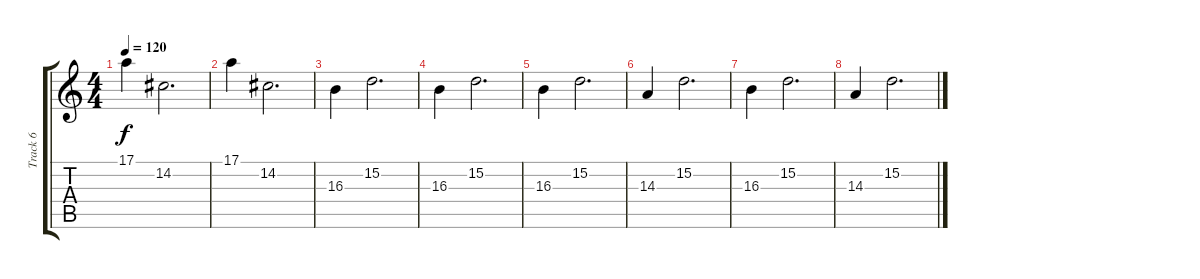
\track ("Track 6" "Track 6") {instrument celesta}
\staff {score tabs}
\tuning (E4 B3 G3 D3 A2 E2) {hide}
\ts (4 4)
\tempo 120
\clef g2
\ks c
17.1.4{dy f} 14.2.2{d} |
17.1.4 14.2.2{d} |
16.3.4 15.2.2{d} |
16.3.4 15.2.2{d} |
16.3.4 15.2.2{d} |
14.3.4 15.2.2{d} |
16.3.4 15.2.2{d} |
14.3.4 15.2.2{d}
